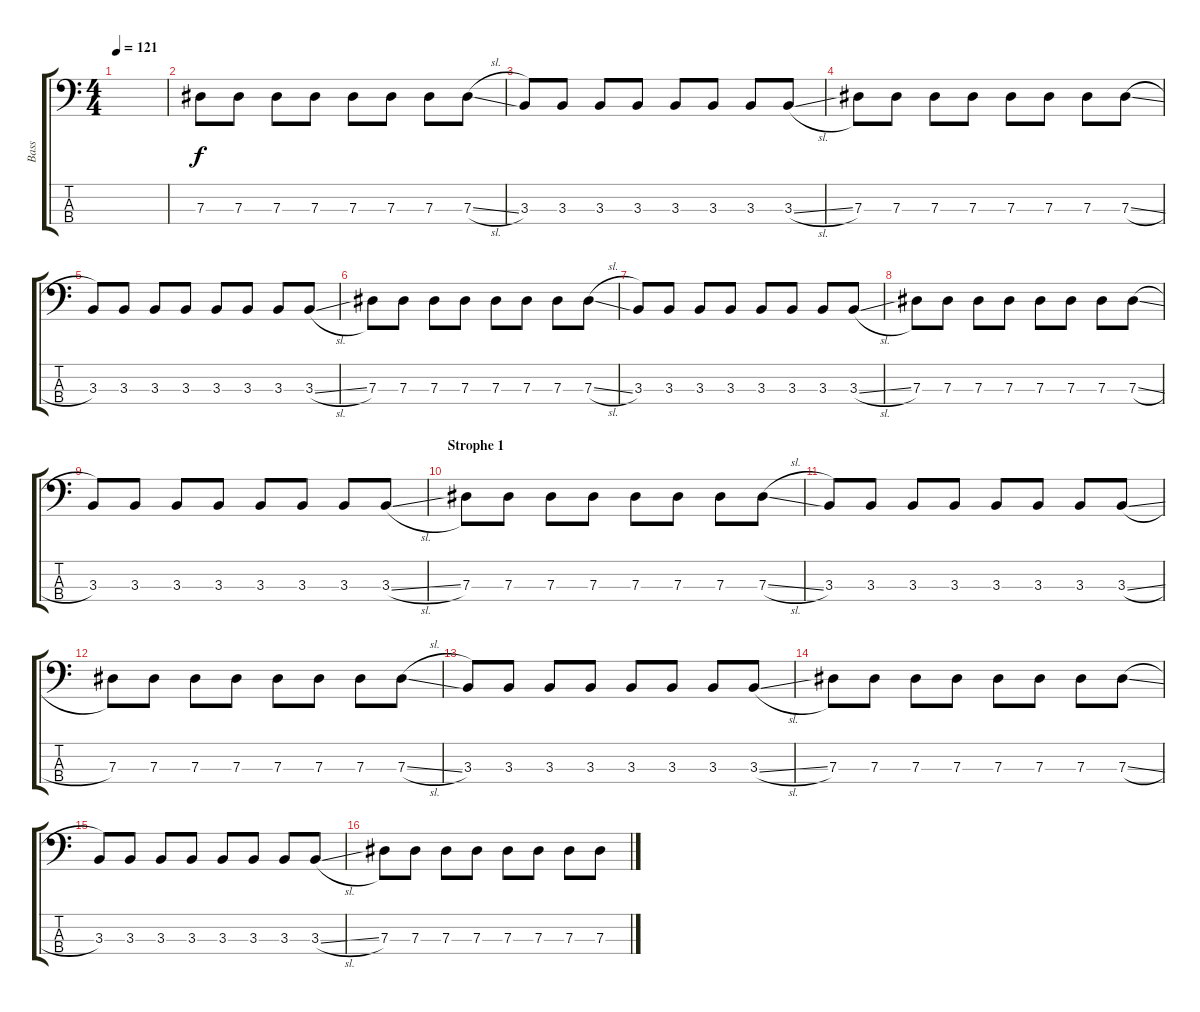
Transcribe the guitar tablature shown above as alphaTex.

\track ("Bass" "Bass") {instrument electricbassfinger}
\staff {score tabs}
\tuning (Gb2 Db2 Ab1 Eb1) {hide}
\ts (4 4)
\tempo 121
\clef f4
\ks c
|
7.3.8{volume 13} 7.3.8 7.3.8 7.3.8 7.3.8 7.3.8 7.3.8 7.3{sl}.8 |
3.3.8 3.3.8 3.3.8 3.3.8 3.3.8 3.3.8 3.3.8 3.3{sl}.8 |
7.3.8 7.3.8 7.3.8 7.3.8 7.3.8 7.3.8 7.3.8 7.3{sl}.8 |
3.3.8 3.3.8 3.3.8 3.3.8 3.3.8 3.3.8 3.3.8 3.3{sl}.8 |
7.3.8 7.3.8 7.3.8 7.3.8 7.3.8 7.3.8 7.3.8 7.3{sl}.8 |
3.3.8 3.3.8 3.3.8 3.3.8 3.3.8 3.3.8 3.3.8 3.3{sl}.8 |
7.3.8 7.3.8 7.3.8 7.3.8 7.3.8 7.3.8 7.3.8 7.3{sl}.8 |
3.3.8 3.3.8 3.3.8 3.3.8 3.3.8 3.3.8 3.3.8 3.3{sl}.8 |
\section ("" "Strophe 1")
7.3.8 7.3.8 7.3.8 7.3.8 7.3.8 7.3.8 7.3.8 7.3{sl}.8 |
3.3.8 3.3.8 3.3.8 3.3.8 3.3.8 3.3.8 3.3.8 3.3{sl}.8 |
7.3.8 7.3.8 7.3.8 7.3.8 7.3.8 7.3.8 7.3.8 7.3{sl}.8 |
3.3.8 3.3.8 3.3.8 3.3.8 3.3.8 3.3.8 3.3.8 3.3{sl}.8 |
7.3.8 7.3.8 7.3.8 7.3.8 7.3.8 7.3.8 7.3.8 7.3{sl}.8 |
3.3.8 3.3.8 3.3.8 3.3.8 3.3.8 3.3.8 3.3.8 3.3{sl}.8 |
7.3.8 7.3.8 7.3.8 7.3.8 7.3.8 7.3.8 7.3.8 7.3{sl}.8
